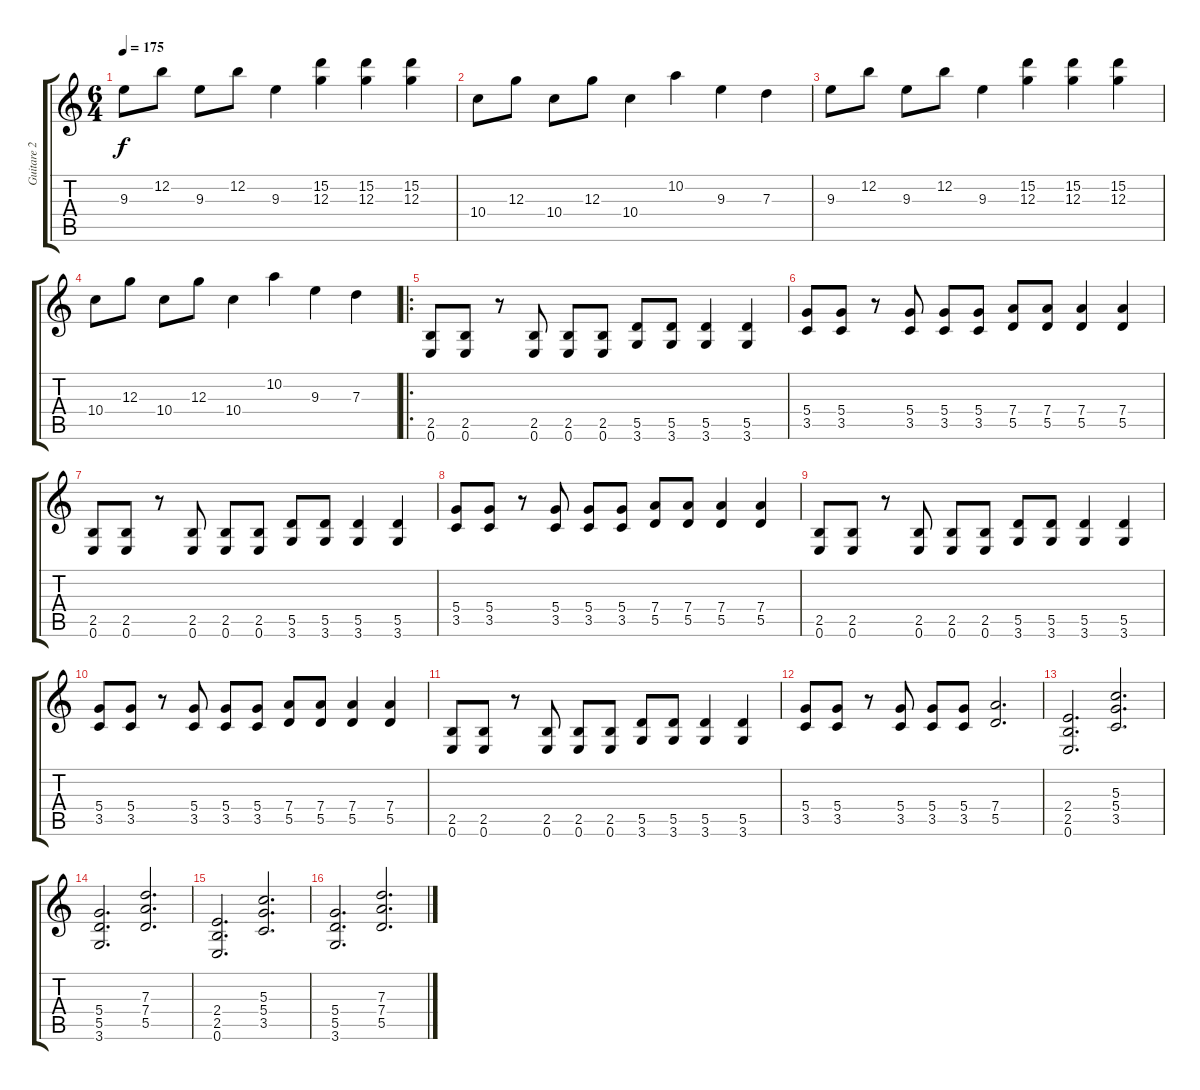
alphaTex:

\track ("Guitare 2" "Guitare 2") {instrument distortionguitar}
\staff {score tabs}
\tuning (E4 B3 G3 D3 A2 E2) {hide}
\ts (6 4)
\tempo 175
\clef g2
\ks c
9.3.8{dy f} 12.2.8 9.3.8 12.2.8 9.3.4 (15.2 12.3).4 (15.2 12.3).4 (15.2 12.3).4 |
10.4.8 12.3.8 10.4.8 12.3.8 10.4.4 10.2.4 9.3.4 7.3.4 |
9.3.8 12.2.8 9.3.8 12.2.8 9.3.4 (15.2 12.3).4 (15.2 12.3).4 (15.2 12.3).4 |
10.4.8 12.3.8 10.4.8 12.3.8 10.4.4 10.2.4 9.3.4 7.3.4 |
\ro
(2.5 0.6).8{instrument distortionguitar} (2.5 0.6).8 r.8 (2.5 0.6).8 (2.5 0.6).8 (2.5 0.6).8 (5.5 3.6).8 (5.5 3.6).8 (5.5 3.6).4 (5.5 3.6).4 |
(5.4 3.5).8 (5.4 3.5).8 r.8 (5.4 3.5).8 (5.4 3.5).8 (5.4 3.5).8 (7.4 5.5).8 (7.4 5.5).8 (7.4 5.5).4 (7.4 5.5).4 |
(2.5 0.6).8 (2.5 0.6).8 r.8 (2.5 0.6).8 (2.5 0.6).8 (2.5 0.6).8 (5.5 3.6).8 (5.5 3.6).8 (5.5 3.6).4 (5.5 3.6).4 |
(5.4 3.5).8 (5.4 3.5).8 r.8 (5.4 3.5).8 (5.4 3.5).8 (5.4 3.5).8 (7.4 5.5).8 (7.4 5.5).8 (7.4 5.5).4 (7.4 5.5).4 |
(2.5 0.6).8 (2.5 0.6).8 r.8 (2.5 0.6).8 (2.5 0.6).8 (2.5 0.6).8 (5.5 3.6).8 (5.5 3.6).8 (5.5 3.6).4 (5.5 3.6).4 |
(5.4 3.5).8 (5.4 3.5).8 r.8 (5.4 3.5).8 (5.4 3.5).8 (5.4 3.5).8 (7.4 5.5).8 (7.4 5.5).8 (7.4 5.5).4 (7.4 5.5).4 |
(2.5 0.6).8 (2.5 0.6).8 r.8 (2.5 0.6).8 (2.5 0.6).8 (2.5 0.6).8 (5.5 3.6).8 (5.5 3.6).8 (5.5 3.6).4 (5.5 3.6).4 |
(5.4 3.5).8 (5.4 3.5).8 r.8 (5.4 3.5).8 (5.4 3.5).8 (5.4 3.5).8 (7.4 5.5).2{d} |
(2.4 2.5 0.6).2{d} (5.3 5.4 3.5).2{d} |
(5.4 5.5 3.6).2{d} (7.3 7.4 5.5).2{d} |
(2.4 2.5 0.6).2{d} (5.3 5.4 3.5).2{d} |
(5.4 5.5 3.6).2{d} (7.3 7.4 5.5).2{d}
